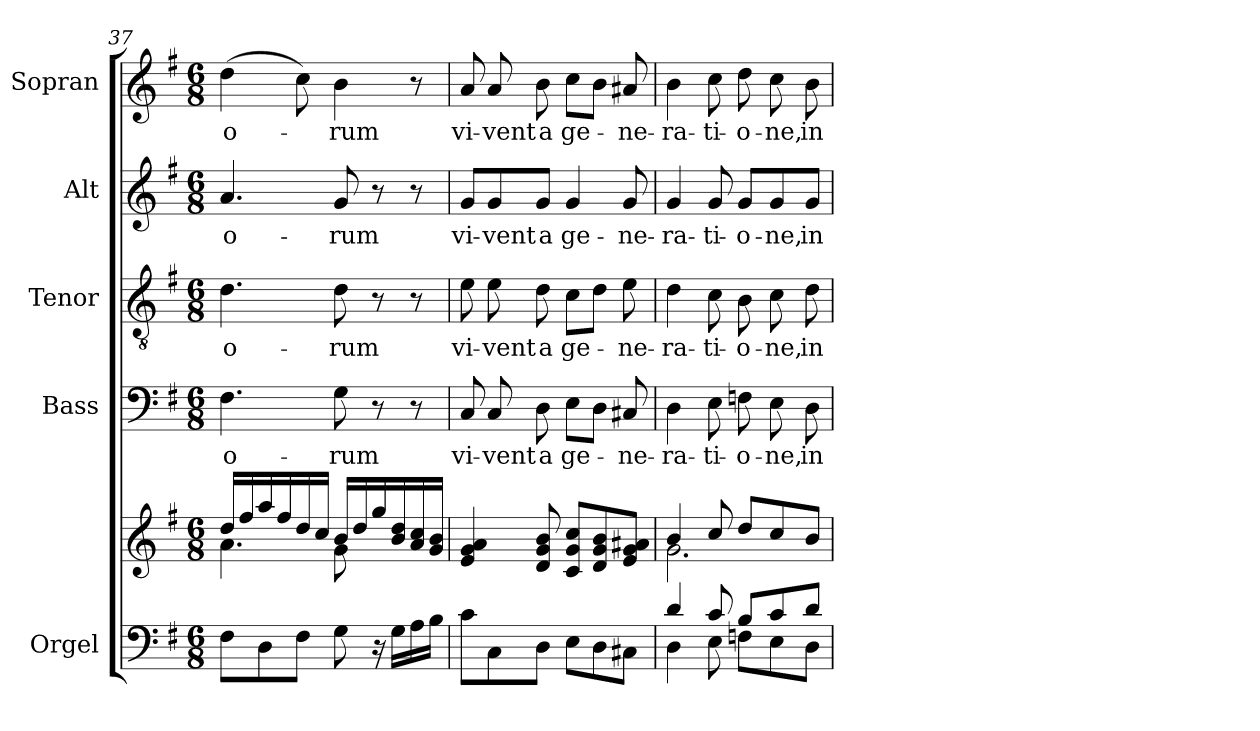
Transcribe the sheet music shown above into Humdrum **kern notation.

**kern	**kern	**kern	**text	**kern	**text	**kern	**text	**kern	**text
*part5	*part5	*part4	*part4	*part3	*part3	*part2	*part2	*part1	*part1
*staff6	*staff5	*staff4	*staff4	*staff3	*staff3	*staff2	*staff2	*staff1	*staff1
*I"Orgel	*	*I"Bass	*	*I"Tenor	*	*I"Alt	*	*I"Sopran	*
*I'Org.	*	*I'B.	*	*I'T.	*	*I'A.	*	*I'S.	*
*clefF4	*clefG2	*clefF4	*	*clefGv2	*	*clefG2	*	*clefG2	*
*k[f#]	*k[f#]	*k[f#]	*	*k[f#]	*	*k[f#]	*	*k[f#]	*
*G:	*G:	*G:	*	*G:	*	*G:	*	*G:	*
*M6/8	*M6/8	*M6/8	*	*M6/8	*	*M6/8	*	*M6/8	*
=37	=37	=37	=37	=37	=37	=37	=37	=37	=37
*	*^	*	*	*	*	*	*	*	*
!	!	!	!	!LO:LY:b	!	!LO:LY:b	!	!LO:LY:b	!	!LO:LY:b
8F#\L	16dd/LL	4.a\	4.F#\	-o-	4.d\	-o-	4.a/	-o-	(>4dd\	-o-
.	16ff#/	.	.	.	.	.	.	.	.	.
8D\	16aa/	.	.	.	.	.	.	.	.	.
.	16ff#/	.	.	.	.	.	.	.	.	.
8F#\J	16dd/	.	.	.	.	.	.	.	8cc\)	.
.	16cc/JJ	.	.	.	.	.	.	.	.	.
!	!	!	!	!LO:LY:b	!	!LO:LY:b	!	!LO:LY:b	!	!LO:LY:b
8G\	16b/LL	8g\	8G\	-rum	8d\	-rum	8g/	-rum	4b\	-rum
.	16dd/	.	.	.	.	.	.	.	.	.
16r	16gg/	4ryy	8r	.	8r	.	8r	.	.	.
16G\LL	16b/ 16dd/	.	.	.	.	.	.	.	.	.
16A\	16a/ 16cc/	.	8r	.	8r	.	8r	.	8r	.
16B\JJ	16g/ 16b/JJ	.	.	.	.	.	.	.	.	.
*	*v	*v	*	*	*	*	*	*	*	*
=38	=38	=38	=38	=38	=38	=38	=38	=38	=38
!	!	!	!LO:LY:b	!	!LO:LY:b	!	!LO:LY:b	!	!LO:LY:b
8c\L	4e/ 4g/ 4a/	8C/	vi-	8e\	vi-	8g/L	vi-	8a/	vi-
!	!	!	!LO:LY:b	!	!LO:LY:b	!	!LO:LY:b	!	!LO:LY:b
8C\	.	8C/	-vent	8e\	-vent	8g/	-vent	8a/	-vent
!	!	!	!LO:LY:b	!	!LO:LY:b	!	!LO:LY:b	!	!LO:LY:b
8D\J	8d/ 8g/ 8b/	8D\	a	8d\	a	8g/J	a	8b\	a
!	!	!	!LO:LY:b	!	!LO:LY:b	!	!LO:LY:b	!	!LO:LY:b
8E\L	8c/ 8g/ 8cc/L	8E\L	ge-	8c\L	ge-	4g/	ge-	8cc\L	ge-
8D\	8d/ 8g/ 8b/	8D\J	.	8d\J	.	.	.	8b\J	.
!	!	!	!LO:LY:b	!	!LO:LY:b	!	!LO:LY:b	!	!LO:LY:b
8C#X\J	8e/ 8g/ 8a#X/J	8C#X/	-ne-	8e\	-ne-	8g/	-ne-	8a#X/	-ne-
=39	=39	=39	=39	=39	=39	=39	=39	=39	=39
*^	*^	*	*	*	*	*	*	*	*
!	!	!	!	!	!LO:LY:b	!	!LO:LY:b	!	!LO:LY:b	!	!LO:LY:b
4d/	4D\	4b/	2.g\	4D\	-ra-	4d\	-ra-	4g/	-ra-	4b\	-ra-
!	!	!	!	!	!LO:LY:b	!	!LO:LY:b	!	!LO:LY:b	!	!LO:LY:b
8c/	8E\	8cc/	.	8E\	-ti-	8c\	-ti-	8g/	-ti-	8cc\	-ti-
!	!	!	!	!	!LO:LY:b	!	!LO:LY:b	!	!LO:LY:b	!	!LO:LY:b
8B/L	8Fn\L	8dd/L	.	8Fn\	-o-	8B\	-o-	8g/L	-o-	8dd\	-o-
!	!	!	!	!	!LO:LY:b	!	!LO:LY:b	!	!LO:LY:b	!	!LO:LY:b
8c/	8E\	8cc/	.	8E\	-ne,	8c\	-ne,	8g/	-ne,	8cc\	-ne,
!	!	!	!	!	!LO:LY:b	!	!LO:LY:b	!	!LO:LY:b	!	!LO:LY:b
8d/J	8D\J	8b/J	.	8D\	in	8d\	in	8g/J	in	8b\	in
*v	*v	*	*	*	*	*	*	*	*	*	*
*	*v	*v	*	*	*	*	*	*	*	*
=	=	=	=	=	=	=	=	=	=
*-	*-	*-	*-	*-	*-	*-	*-	*-	*-
